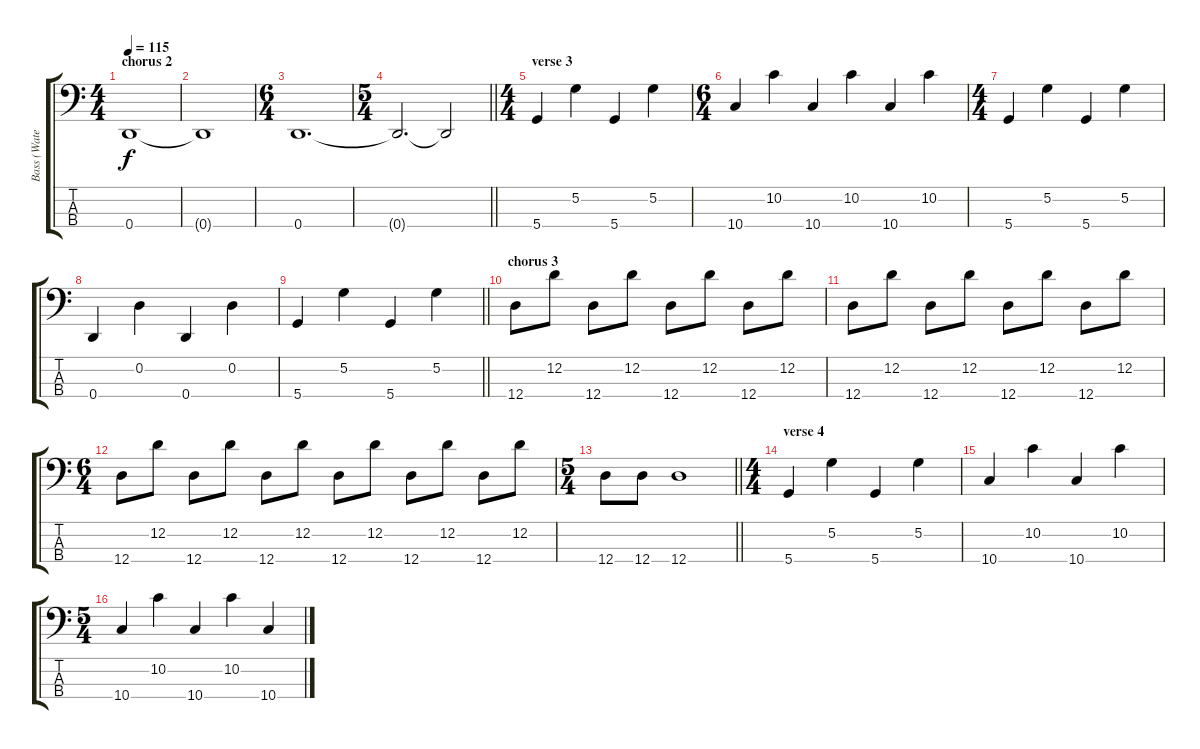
\track ("Bass (Waters)" "Bass (Wate") {instrument electricbassfinger}
\staff {score tabs}
\tuning (G2 D2 A1 D1) {hide}
\ts (4 4)
\section ("" "chorus 2")
\tempo 115
\clef f4
\ks c
0.4.1{dy f} |
0.4{t}.1 |
\ts (6 4)
0.4.1{d} |
\ts (5 4)
\barLineRight lightlight
0.4{t}.2{d} 0.4{t}.2 |
\ts (4 4)
\section ("" "verse 3")
5.4.4 5.2.4 5.4.4 5.2.4 |
\ts (6 4)
10.4.4 10.2.4 10.4.4 10.2.4 10.4.4 10.2.4 |
\ts (4 4)
5.4.4 5.2.4 5.4.4 5.2.4 |
0.4.4 0.2.4 0.4.4 0.2.4 |
\barLineRight lightlight
5.4.4 5.2.4 5.4.4 5.2.4 |
\section ("" "chorus 3")
12.4.8 12.2.8 12.4.8 12.2.8 12.4.8 12.2.8 12.4.8 12.2.8 |
12.4.8 12.2.8 12.4.8 12.2.8 12.4.8 12.2.8 12.4.8 12.2.8 |
\ts (6 4)
12.4.8 12.2.8 12.4.8 12.2.8 12.4.8 12.2.8 12.4.8 12.2.8 12.4.8 12.2.8 12.4.8 12.2.8 |
\ts (5 4)
\barLineRight lightlight
12.4.8 12.4.8 12.4.1 |
\ts (4 4)
\section ("" "verse 4")
5.4.4 5.2.4 5.4.4 5.2.4 |
10.4.4 10.2.4 10.4.4 10.2.4 |
\ts (5 4)
10.4.4 10.2.4 10.4.4 10.2.4 10.4.4
